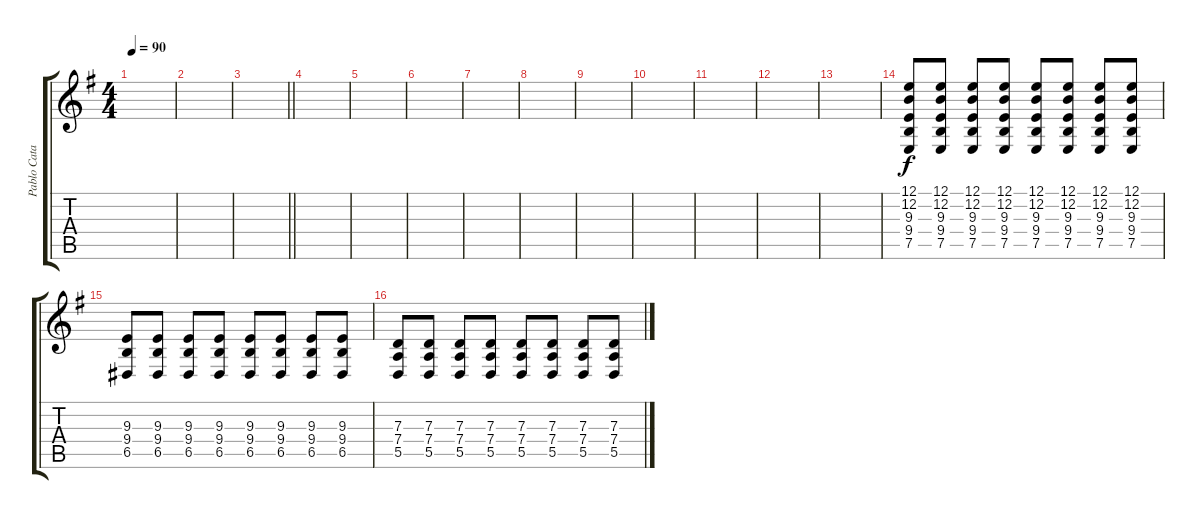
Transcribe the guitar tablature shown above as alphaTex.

\track ("Pablo Catanina" "Pablo Cata") {instrument pizzicatostrings}
\staff {score tabs}
\tuning (E4 B3 G3 D3 A2 E2) {hide}
\ts (4 4)
\tempo 90
\clef g2
\ks eminor
|
|
\barLineRight lightlight
|
|
|
|
|
|
|
|
|
|
|
(12.1 12.2 9.3 9.4 7.5).8 (12.1 12.2 9.3 9.4 7.5).8 (12.1 12.2 9.3 9.4 7.5).8 (12.1 12.2 9.3 9.4 7.5).8 (12.1 12.2 9.3 9.4 7.5).8 (12.1 12.2 9.3 9.4 7.5).8 (12.1 12.2 9.3 9.4 7.5).8 (12.1 12.2 9.3 9.4 7.5).8 |
(9.3 9.4 6.5).8 (9.3 9.4 6.5).8 (9.3 9.4 6.5).8 (9.3 9.4 6.5).8 (9.3 9.4 6.5).8 (9.3 9.4 6.5).8 (9.3 9.4 6.5).8 (9.3 9.4 6.5).8 |
(7.3 7.4 5.5).8 (7.3 7.4 5.5).8 (7.3 7.4 5.5).8 (7.3 7.4 5.5).8 (7.3 7.4 5.5).8 (7.3 7.4 5.5).8 (7.3 7.4 5.5).8 (7.3 7.4 5.5).8
